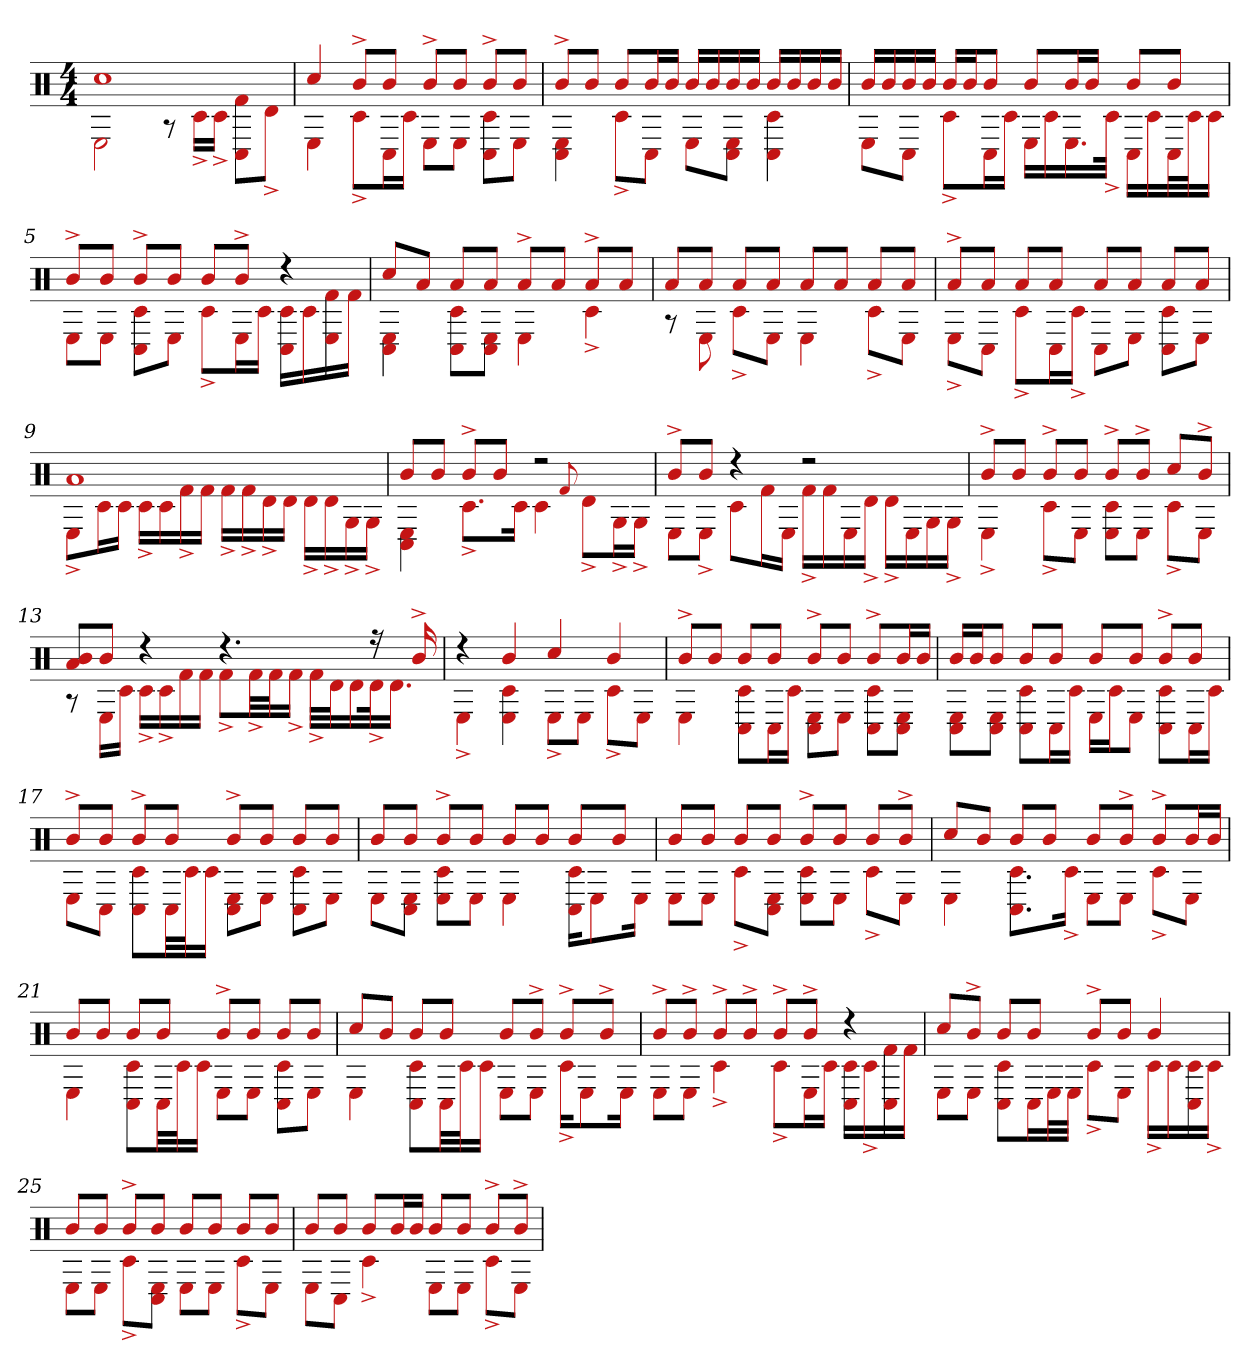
**kern
*part1
*staff1
*clefX
*k[]
*M4/4
=1
*^
1cc#	2E
.	8r
.	16c#^LL
.	16c#^JJ
.	8C# 8f#L
.	8d^J
=2	=2
4cc#	4E
8b^L	8c#^L
8bJ	16C#L
.	16c#JJ
8b^L	8EL
8bJ	8EJ
8b^L	8c# 8C#L
8bJ	8EJ
=3	=3
8b^L	4E 4C#
8bJ	.
8bL	8c#^L
16bL	8C#J
16bJJ	.
16bLL	8EL
16b	.
16b	8E 8C#J
16bJJ	.
16bLL	4c# 4C#
16b	.
16b	.
16bJJ	.
=4	=4
16bLL	8EL
16b	.
16b	8C#J
16bJJ	.
16bLL	8c#^L
16bJ	.
8bJ	16C#L
.	16c#JJ
8bL	16ELL
.	16c#
16bL	16.E
16bJJ	.
.	32c#^JJk
8bL	16C#LL
.	16c#
8bJ	32C#L
.	32c#J
.	16c#JJ
=5	=5
8b^L	8EL
8bJ	8EJ
8b^L	8c# 8C#L
8bJ	8EJ
8bL	8c#^L
8b^J	16EL
.	16c#JJ
4r	16c# 16C#LL
.	16c#
.	16E 16f#
.	16f#JJ
=6	=6
8cc#L	4E 4C#
8aJ	.
8aL	8c# 8C#L
8aJ	8E 8C#J
8a^L	4E
8aJ	.
8a^L	4c#^
8aJ	.
=7	=7
8aL	8r
8aJ	8E
8aL	8c#^L
8aJ	8EJ
8aL	4E
8aJ	.
8aL	8c#^L
8aJ	8EJ
=8	=8
8a^L	8E^L
8aJ	8C#J
8aL	8c#^L
8aJ	16C#L
.	16c#^JJ
8aL	8C#L
8aJ	8EJ
8aL	8C# 8c#L
8aJ	8EJ
=9	=9
1a	8E^L
.	16c#L
.	16c#JJ
.	16c#^LL
.	16c#
.	16f#^
.	16f#JJ
.	16f#^LL
.	16f#^
.	16d^
.	16dJJ
.	16d^LL
.	16d^
.	16G^
.	16G^JJ
=10	=10
8bL	4E 4C#
8bJ	.
8b^L	8.c#^L
8bJ	.
.	16c#Jk
2r	4c#
.	8qqf#
.	8d^L
.	16G^L
.	16G^JJ
=11	=11
8b^L	8EL
8bJ	8E^J
4r	8c#L
.	16f#L
.	16EJJ
2r	16f#^LL
.	16f#
.	16E
.	16d^JJ
.	16d^LL
.	16E
.	16G
.	16G^JJ
=12	=12
8b^L	4E^
8bJ	.
8b^L	8c#^L
8bJ	8EJ
8b^L	8E 8c#L
8b^J	8EJ
8cc#L	8c#^L
8b^J	8EJ
=13	=13
8a 8bL	8r
8bJ	16ELL
.	16c#JJ
4r	16c#^LL
.	16c#^
.	16f#
.	16f#JJ
4.r	8f#^L
.	32f#^LL
.	32f#J
.	16f#^JJ
.	32f#^LLL
.	32dJ
.	16d
16r	32d^k
.	16.dJJ
16b^	.
=14	=14
4r	4E^
4b	4E 4c#
4cc#	8E^L
.	8EJ
4b	8c#^L
.	8EJ
=15	=15
8b^L	4E
8bJ	.
8bL	8C# 8c#L
8bJ	16C#L
.	16c#JJ
8b^L	8C# 8EL
8bJ	8EJ
8b^L	8c# 8C#L
16bL	8E 8C#J
16bJJ	.
=16	=16
16bLL	8E 8C#L
16bJ	.
8bJ	8E 8C#J
8bL	8C# 8c#L
8bJ	16C#L
.	16c#JJ
8bL	16ELL
.	16c#J
8bJ	8EJ
8b^L	8C# 8c#L
8bJ	16C#L
.	16c#JJ
=17	=17
8b^L	8EL
8bJ	8C#J
8b^L	8C# 8c#L
8bJ	32C#LL
.	32c#J
.	16c#JJ
8b^L	8C# 8EL
8bJ	8EJ
8bL	8C# 8c#L
8bJ	8EJ
=18	=18
8bL	8EL
8bJ	8C# 8EJ
8b^L	8E 8c#L
8bJ	8EJ
8bL	4E
8bJ	.
8bL	16C# 16c#KL
.	8E
8bJ	.
.	16EJk
=19	=19
8bL	8EL
8bJ	8EJ
8bL	8c#^L
8bJ	8C# 8EJ
8b^L	8E 8c#L
8bJ	8EJ
8bL	8c#^L
8b^J	8EJ
=20	=20
8cc#L	4E
8bJ	.
8bL	8.C# 8.c#L
8bJ	.
.	16c#^Jk
8bL	8EL
8b^J	8EJ
8b^L	8c#^L
16bL	8EJ
16bJJ	.
=21	=21
8bL	4E
8bJ	.
8bL	8c# 8C#L
8bJ	32C#LL
.	32c#J
.	16c#JJ
8b^L	8EL
8bJ	8EJ
8bL	8c# 8C#L
8bJ	8EJ
=22	=22
8cc#L	4E
8bJ	.
8bL	8C# 8c#L
8bJ	32C#LL
.	32c#J
.	16c#JJ
8bL	8EL
8b^J	8EJ
8b^L	16c#^KL
.	8E
8b^J	.
.	16EJk
=23	=23
8b^L	8EL
8b^J	8EJ
8b^L	4c#^
8b^J	.
8b^L	8c#^L
8b^J	16EL
.	16c#JJ
4r	16c# 16C#LL
.	16c#^
.	16C# 16f#
.	16f#JJ
=24	=24
8cc#L	8EL
8b^J	8EJ
8bL	8C# 8c#L
8bJ	16C#L
.	32EL
.	32EJJJ
8b^L	8c#^L
8bJ	8EJ
4b	16c#^LL
.	16c#
.	16C# 16c#
.	16c#^JJ
=25	=25
8bL	8EL
8bJ	8EJ
8b^L	8c#^L
8bJ	8E 8C#J
8bL	8EL
8bJ	8EJ
8bL	8c#^L
8bJ	8EJ
=26	=26
8bL	8EL
8bJ	8C#J
8bL	4c#^
16bL	.
16bJJ	.
8bL	8EL
8bJ	8EJ
8b^L	8c#^L
8b^J	8EJ
*v	*v
=
*-
